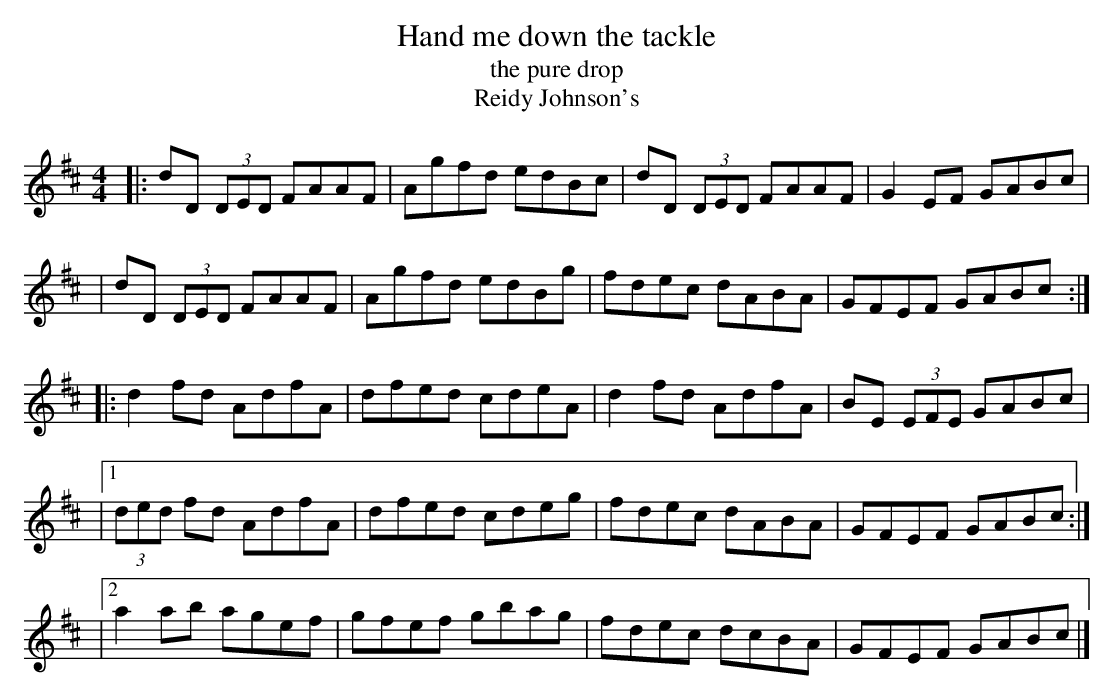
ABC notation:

X:1
T:Hand me down the tackle
T: the pure drop
T:Reidy Johnson's
M:4/4
K:D
|: dD (3DED FAAF | Agfd edBc | dD (3DED FAAF | G2EF GABc |
| dD (3DED FAAF | Agfd edBg | fdec dABA | GFEF GABc :|
|: d2fd AdfA | dfed cdeA | d2fd AdfA | BE (3EFE GABc |
|1 (3ded fd AdfA | dfed cdeg | fdec dABA | GFEF GABc :|
|2 a2 ab agef | gfef gbag | fdec dcBA | GFEF GABc |]
